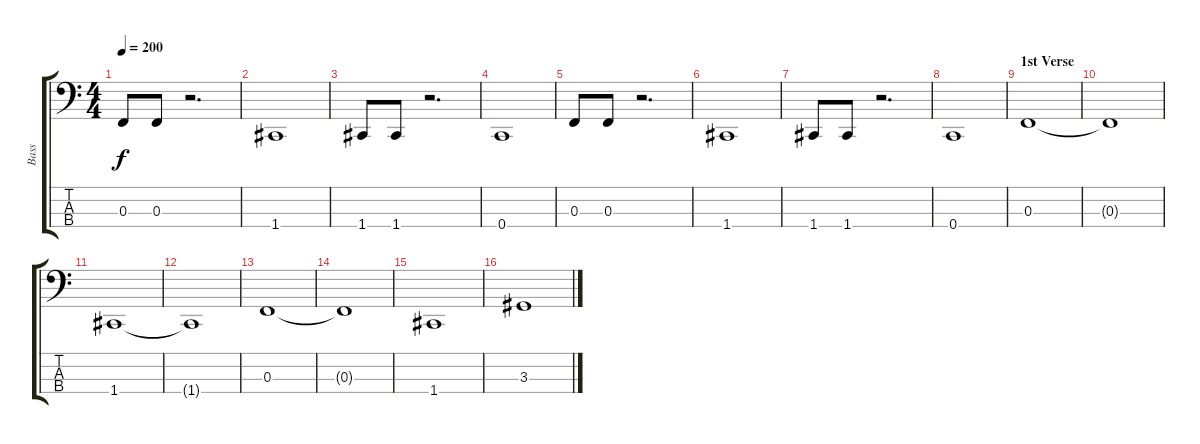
\track ("Bass" "Bass") {instrument electricbassfinger}
\staff {score tabs}
\tuning (Eb2 Bb1 F1 C1) {hide}
\ts (4 4)
\tempo 200
\clef f4
\ks c
0.3.8{dy f} 0.3.8 r.2{d} |
1.4.1 |
1.4.8 1.4.8 r.2{d} |
0.4.1 |
0.3.8 0.3.8 r.2{d} |
1.4.1 |
1.4.8 1.4.8 r.2{d} |
0.4.1 |
\section ("" "1st Verse")
0.3.1 |
0.3{t}.1 |
1.4.1 |
1.4{t}.1 |
0.3.1 |
0.3{t}.1 |
1.4.1 |
3.3.1
